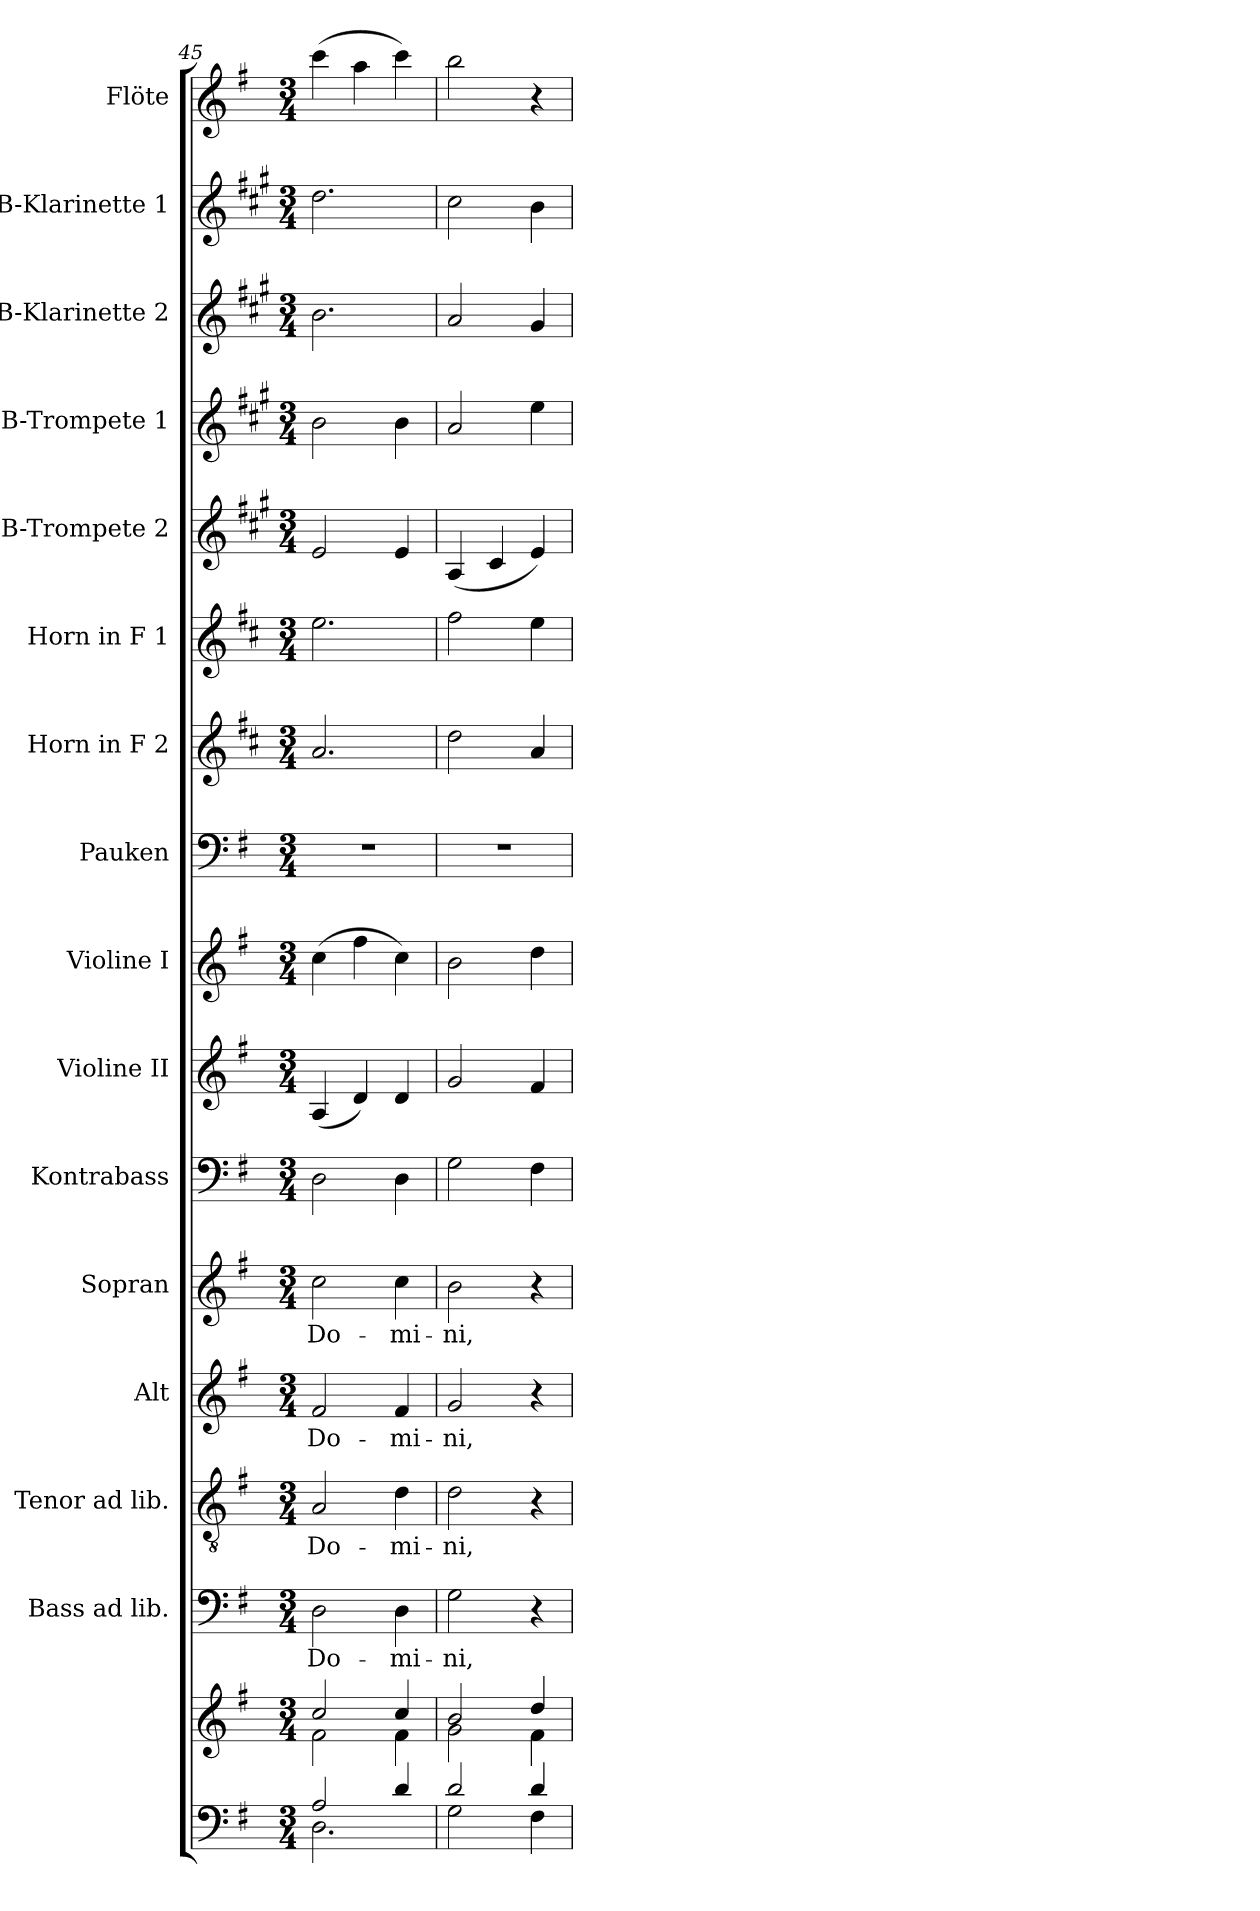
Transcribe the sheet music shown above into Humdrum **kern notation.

**kern	**kern	**kern	**text	**kern	**text	**kern	**text	**kern	**text	**kern	**kern	**kern	**kern	**kern	**kern	**kern	**kern	**kern	**kern	**kern
*part16	*part16	*part15	*part15	*part14	*part14	*part13	*part13	*part12	*part12	*part11	*part10	*part9	*part8	*part7	*part6	*part5	*part4	*part3	*part2	*part1
*staff17	*staff16	*staff15	*staff15	*staff14	*staff14	*staff13	*staff13	*staff12	*staff12	*staff11	*staff10	*staff9	*staff8	*staff7	*staff6	*staff5	*staff4	*staff3	*staff2	*staff1
*	*	*I"Bass ad lib.	*	*I"Tenor ad lib.	*	*I"Alt	*	*I"Sopran	*	*I"Kontrabass	*I"Violine II	*I"Violine I	*I"Pauken	*I"Horn in F 2	*I"Horn in F 1	*I"B-Trompete 2	*I"B-Trompete 1	*I"B-Klarinette 2	*I"B-Klarinette 1	*I"Flöte
*	*	*I'B.	*	*I'T.	*	*I'A.	*	*I'S.	*	*I'Kb.	*I'Vl. II	*I'Vl. I	*I'Pk.	*	*I'Hr. 1	*I'B Trp. 2	*I'B Trp. 1	*I'B Kl. 2	*I'B Kl. 1	*I'Fl.
*clefF4	*clefG2	*clefF4	*	*clefGv2	*	*clefG2	*	*clefG2	*	*clefF4	*clefG2	*clefG2	*clefF4	*clefG2	*clefG2	*clefG2	*clefG2	*clefG2	*clefG2	*clefG2
*	*	*	*	*	*	*	*	*	*	*ITrd7c12	*	*	*	*ITrd4c7	*ITrd4c7	*ITrd1c2	*ITrd1c2	*ITrd1c2	*ITrd1c2	*
*k[f#]	*k[f#]	*k[f#]	*	*k[f#]	*	*k[f#]	*	*k[f#]	*	*k[f#]	*k[f#]	*k[f#]	*k[f#]	*k[f#]	*k[f#]	*k[f#]	*k[f#]	*k[f#]	*k[f#]	*k[f#]
*G:	*G:	*G:	*	*G:	*	*G:	*	*G:	*	*G:	*G:	*G:	*G:	*G:	*G:	*G:	*G:	*G:	*G:	*G:
*M3/4	*M3/4	*M3/4	*	*M3/4	*	*M3/4	*	*M3/4	*	*M3/4	*M3/4	*M3/4	*M3/4	*M3/4	*M3/4	*M3/4	*M3/4	*M3/4	*M3/4	*M3/4
=45	=45	=45	=45	=45	=45	=45	=45	=45	=45	=45	=45	=45	=45	=45	=45	=45	=45	=45	=45	=45
*^	*^	*	*	*	*	*	*	*	*	*	*	*	*	*	*	*	*	*	*	*
!	!	!	!	!	!LO:LY:b	!	!LO:LY:b	!	!LO:LY:b	!	!LO:LY:b	!	!	!	!	!	!	!	!	!	!	!
2A/	2.D\	2cc/	2f#\	2D\	Do-	2A/	Do-	2f#/	Do-	2cc\	Do-	2DD\	(<4A/	(>4cc\	2.r	2.d/	2.a\	2d/	2a\	2.a\	2.cc\	(>4ccc\
.	.	.	.	.	.	.	.	.	.	.	.	.	4d/)	4ff#\	.	.	.	.	.	.	.	4aa\
!	!	!	!	!	!LO:LY:b	!	!LO:LY:b	!	!LO:LY:b	!	!LO:LY:b	!	!	!	!	!	!	!	!	!	!	!
4d/	.	4cc/	4f#\	4D\	-mi-	4d\	-mi-	4f#/	-mi-	4cc\	-mi-	4DD\	4d/	4cc\)	.	.	.	4d/	4a\	.	.	4ccc\)
=46	=46	=46	=46	=46	=46	=46	=46	=46	=46	=46	=46	=46	=46	=46	=46	=46	=46	=46	=46	=46	=46	=46
!	!	!	!	!	!LO:LY:b	!	!LO:LY:b	!	!LO:LY:b	!	!LO:LY:b	!	!	!	!	!	!	!	!	!	!	!
2d/	2G\	2b/	2g\	2G\	-ni,	2d\	-ni,	2g/	-ni,	2b\	-ni,	2GG\	2g/	2b\	2.r	2g\	2b\	(<4G/	2g/	2g/	2b\	2bb\
.	.	.	.	.	.	.	.	.	.	.	.	.	.	.	.	.	.	4B/	.	.	.	.
4d/	4F#\	4dd/	4f#\	4r	.	4r	.	4r	.	4r	.	4FF#\	4f#/	4dd\	.	4d/	4a\	4d/)	4dd\	4f#/	4a\	4r
*v	*v	*	*	*	*	*	*	*	*	*	*	*	*	*	*	*	*	*	*	*	*	*
*	*v	*v	*	*	*	*	*	*	*	*	*	*	*	*	*	*	*	*	*	*	*
=	=	=	=	=	=	=	=	=	=	=	=	=	=	=	=	=	=	=	=	=
*-	*-	*-	*-	*-	*-	*-	*-	*-	*-	*-	*-	*-	*-	*-	*-	*-	*-	*-	*-	*-
